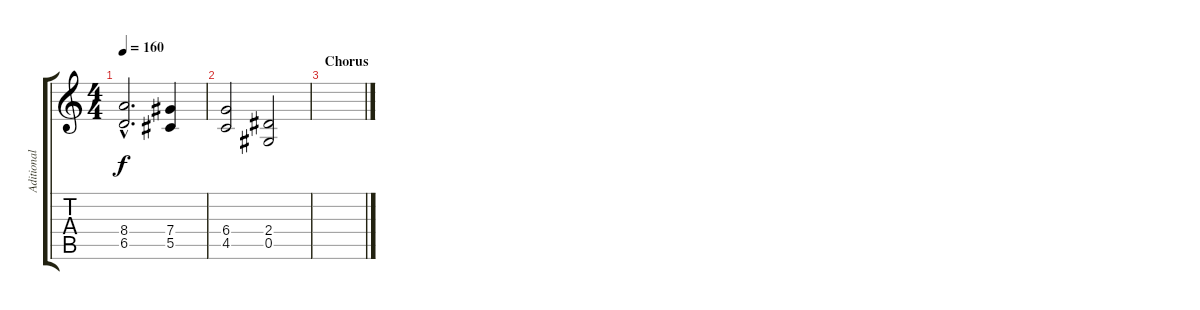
\track ("Aditional Guitar" "Aditional ") {instrument distortionguitar}
\staff {score tabs}
\tuning (Eb4 Bb3 Gb3 Db3 Ab2 Eb2) {hide}
\ts (4 4)
\tempo 160
\clef g2
\ks c
(8.4{hac} 6.5{hac}).2{d dy f} (7.4 5.5).4 |
(6.4 4.5).2 (2.4 0.5).2 |
\section ("" "Chorus")
